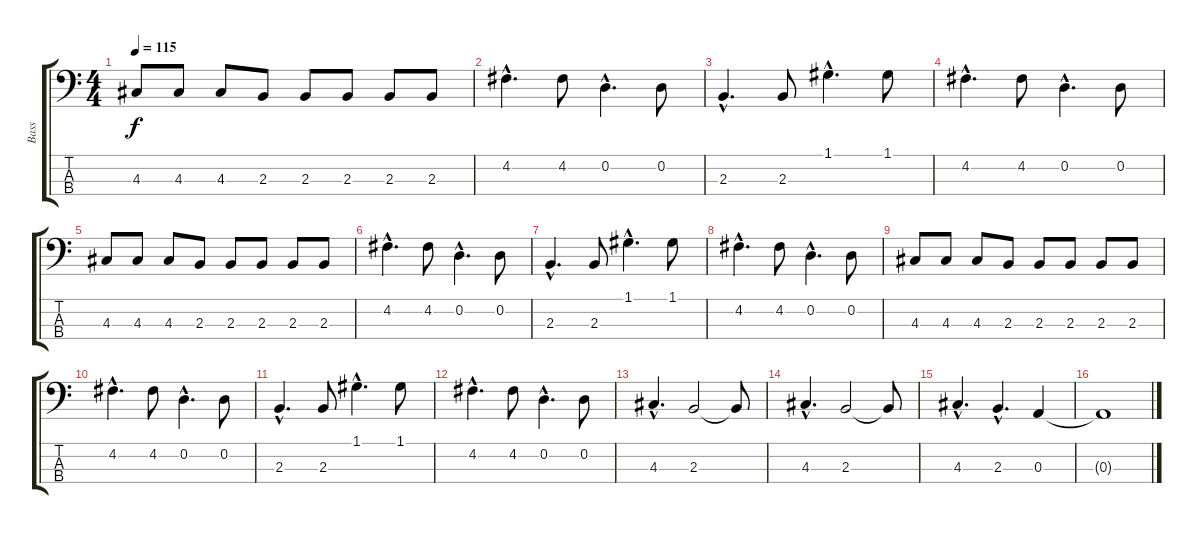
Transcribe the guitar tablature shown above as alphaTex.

\track ("Bass" "Bass") {instrument electricbassfinger}
\staff {score tabs}
\tuning (G2 D2 A1 E1) {hide}
\ts (4 4)
\tempo 115
\clef f4
\ks c
4.3.8{dy f} 4.3.8 4.3.8 2.3.8 2.3.8 2.3.8 2.3.8 2.3.8 |
4.2{hac}.4{d} 4.2.8 0.2{hac}.4{d} 0.2.8 |
2.3{hac}.4{d} 2.3.8 1.1{hac}.4{d} 1.1.8 |
4.2{hac}.4{d} 4.2.8 0.2{hac}.4{d} 0.2.8 |
4.3.8 4.3.8 4.3.8 2.3.8 2.3.8 2.3.8 2.3.8 2.3.8 |
4.2{hac}.4{d} 4.2.8 0.2{hac}.4{d} 0.2.8 |
2.3{hac}.4{d} 2.3.8 1.1{hac}.4{d} 1.1.8 |
4.2{hac}.4{d} 4.2.8 0.2{hac}.4{d} 0.2.8 |
4.3.8 4.3.8 4.3.8 2.3.8 2.3.8 2.3.8 2.3.8 2.3.8 |
4.2{hac}.4{d} 4.2.8 0.2{hac}.4{d} 0.2.8 |
2.3{hac}.4{d} 2.3.8 1.1{hac}.4{d} 1.1.8 |
4.2{hac}.4{d} 4.2.8 0.2{hac}.4{d} 0.2.8 |
4.3{hac}.4{d} 2.3.2 2.3{t}.8 |
4.3{hac}.4{d} 2.3.2 2.3{t}.8 |
4.3{hac}.4{d} 2.3{hac}.4{d} 0.3.4 |
0.3{t}.1
